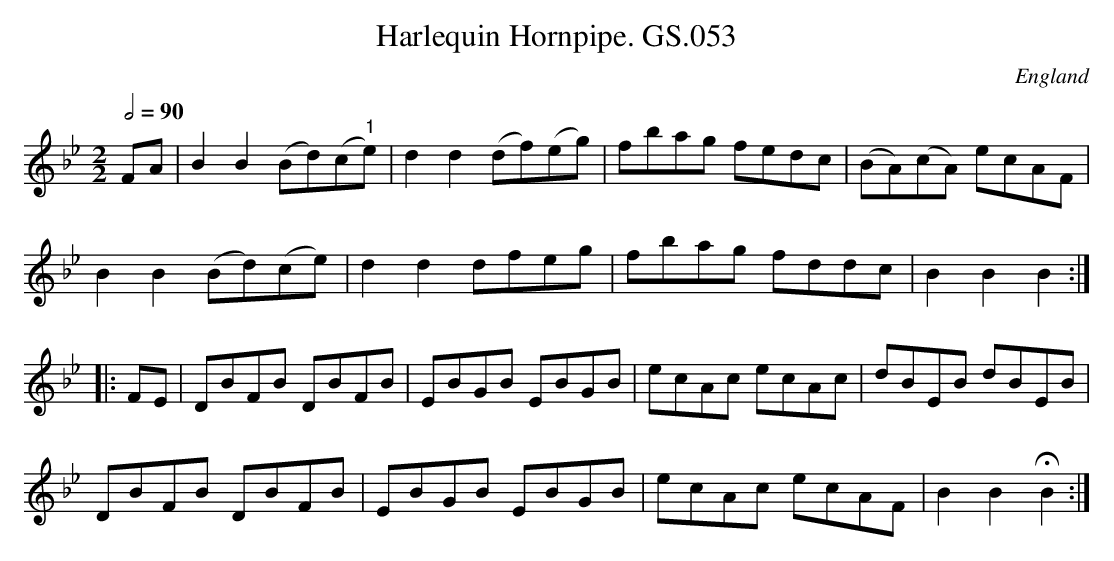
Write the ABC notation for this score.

X:1
T:Harlequin Hornpipe. GS.053
L:1/8
M:2/2
O:England
Q:1/2=90
K:Bb major
FA | B2B2 (Bd)(c"1"e) |  d2d2 (df)(eg) |  fbag fedc | (BA)(cA) ecAF |!
B2B2 (Bd)(ce) | d2d2 dfeg | fbag fddc | B2B2B2 :|!
|: FE | DBFB DBFB | EBGB EBGB |ecAc ecAc | dBEB dBEB |!
DBFB DBFB | EBGB EBGB | ecAc ecAF | B2B2 HB2 :|
